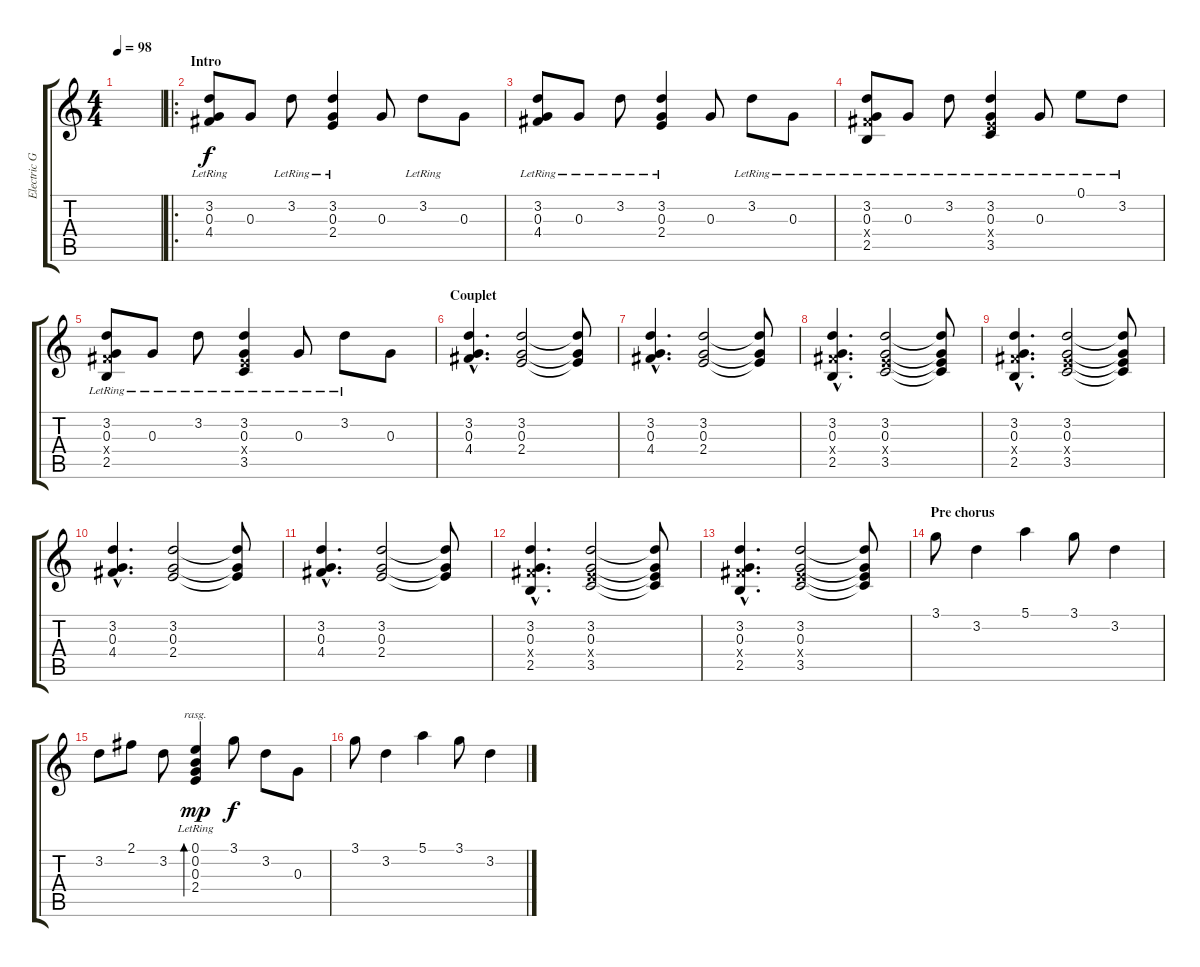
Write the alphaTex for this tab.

\track ("Electric Guitar" "Electric G") {instrument electricguitarclean}
\staff {score tabs}
\tuning (E4 B3 G3 D3 A2 E2) {hide}
\ts (4 4)
\tempo 98
\clef g2
\ks c
|
\ro
\section ("" "Intro")
(3.2 0.3{lr} 4.4{lr}).8 0.3.8 3.2{lr}.8 (3.2 0.3 2.4{lr}).4 0.3.8 3.2{lr}.8 0.3.8 |
(3.2 0.3{lr} 4.4{lr}).8 0.3{lr}.8 3.2{lr}.8 (3.2 0.3 2.4{lr}).4 0.3.8 3.2{lr}.8 0.3{lr}.8 |
(3.2{lr} 0.3 4.4{x} 2.5{lr}).8 0.3{lr}.8 3.2{lr}.8 (3.2{lr} 0.3 2.4{x} 3.5{lr}).4 0.3{lr}.8 0.1{lr}.8 3.2{lr}.8 |
(3.2{lr} 0.3 4.4{x} 2.5{lr}).8 0.3{lr}.8 3.2{lr}.8 (3.2{lr} 0.3 2.4{x} 3.5{lr}).4 0.3{lr}.8 3.2{lr}.8 0.3.8 |
\section ("" "Couplet")
(3.2{hac} 0.3{hac} 4.4{hac}).4{d} (3.2 0.3 2.4).2 (3.2{t} 0.3{t} 2.4{t}).8 |
(3.2{hac} 0.3{hac} 4.4{hac}).4{d} (3.2 0.3 2.4).2 (3.2{t} 0.3{t} 2.4{t}).8 |
(3.2{hac} 0.3{hac} 4.4{hac x} 2.5{hac}).4{d} (3.2 0.3 2.4{x} 3.5).2 (3.2{t} 0.3{t} 2.4{t} 3.5{t}).8 |
(3.2{hac} 0.3{hac} 4.4{hac x} 2.5{hac}).4{d} (3.2 0.3 2.4{x} 3.5).2 (3.2{t} 0.3{t} 2.4{t} 3.5{t}).8 |
(3.2{hac} 0.3{hac} 4.4{hac}).4{d} (3.2 0.3 2.4).2 (3.2{t} 0.3{t} 2.4{t}).8 |
(3.2{hac} 0.3{hac} 4.4{hac}).4{d} (3.2 0.3 2.4).2 (3.2{t} 0.3{t} 2.4{t}).8 |
(3.2{hac} 0.3{hac} 4.4{hac x} 2.5{hac}).4{d} (3.2 0.3 2.4{x} 3.5).2 (3.2{t} 0.3{t} 2.4{t} 3.5{t}).8 |
(3.2{hac} 0.3{hac} 4.4{hac x} 2.5{hac}).4{d} (3.2 0.3 2.4{x} 3.5).2 (3.2{t} 0.3{t} 2.4{t} 3.5{t}).8 |
\section ("" "Pre chorus")
3.1.8 3.2.4 5.1.4 3.1.8 3.2.4 |
3.2.8 2.1.8 3.2.8 (0.1 0.2 0.3{lr} 2.4{lr}).4{bd 120 rasg ii dy mp} 3.1.8{dy f} 3.2.8 0.3.8 |
3.1.8 3.2.4 5.1.4 3.1.8 3.2.4
